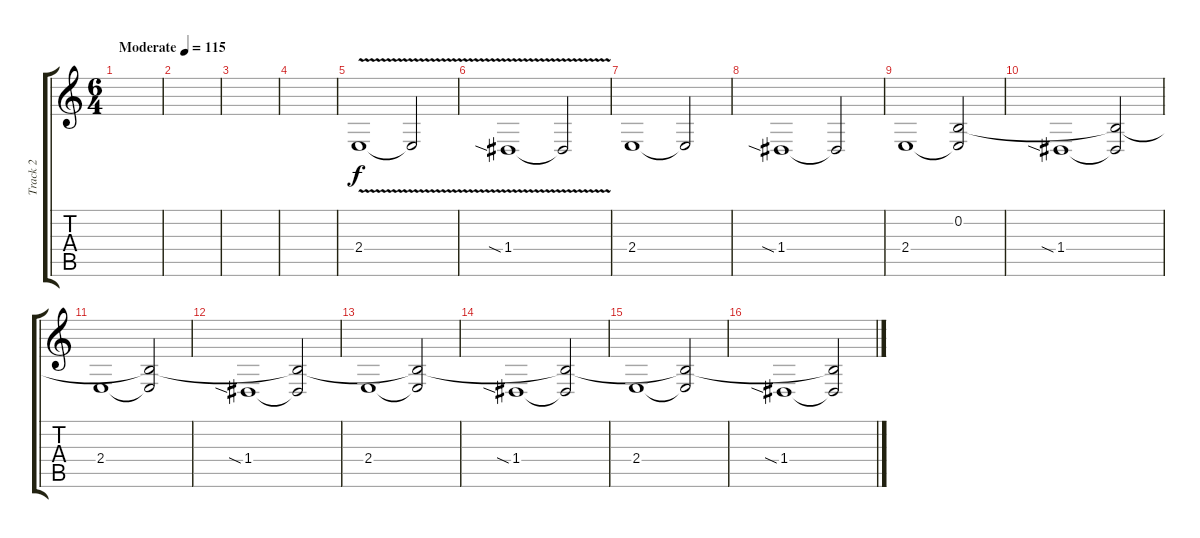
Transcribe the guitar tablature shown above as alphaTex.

\track ("Track 2" "Track 2") {instrument violin}
\staff {score tabs}
\tuning (E4 B3 G3 D3 A2 E2) {hide}
\ts (6 4)
\tempo (115 "Moderate")
\clef g2
\ks c
|
|
|
|
2.4{v}.1 2.4{t}.2 |
1.4{v sia}.1 1.4{t}.2 |
2.4.1 2.4{t}.2 |
1.4{sia}.1 1.4{t}.2 |
2.4.1 (0.2 2.4{t}).2 |
1.4{sia}.1 (0.2{t} 1.4{t}).2 |
2.4.1 (0.2{t} 2.4{t}).2 |
1.4{sia}.1 (0.2{t} 1.4{t}).2 |
2.4.1 (0.2{t} 2.4{t}).2 |
1.4{sia}.1 (0.2{t} 1.4{t}).2 |
2.4.1 (0.2{t} 2.4{t}).2 |
1.4{sia}.1 (0.2{t} 1.4{t}).2
